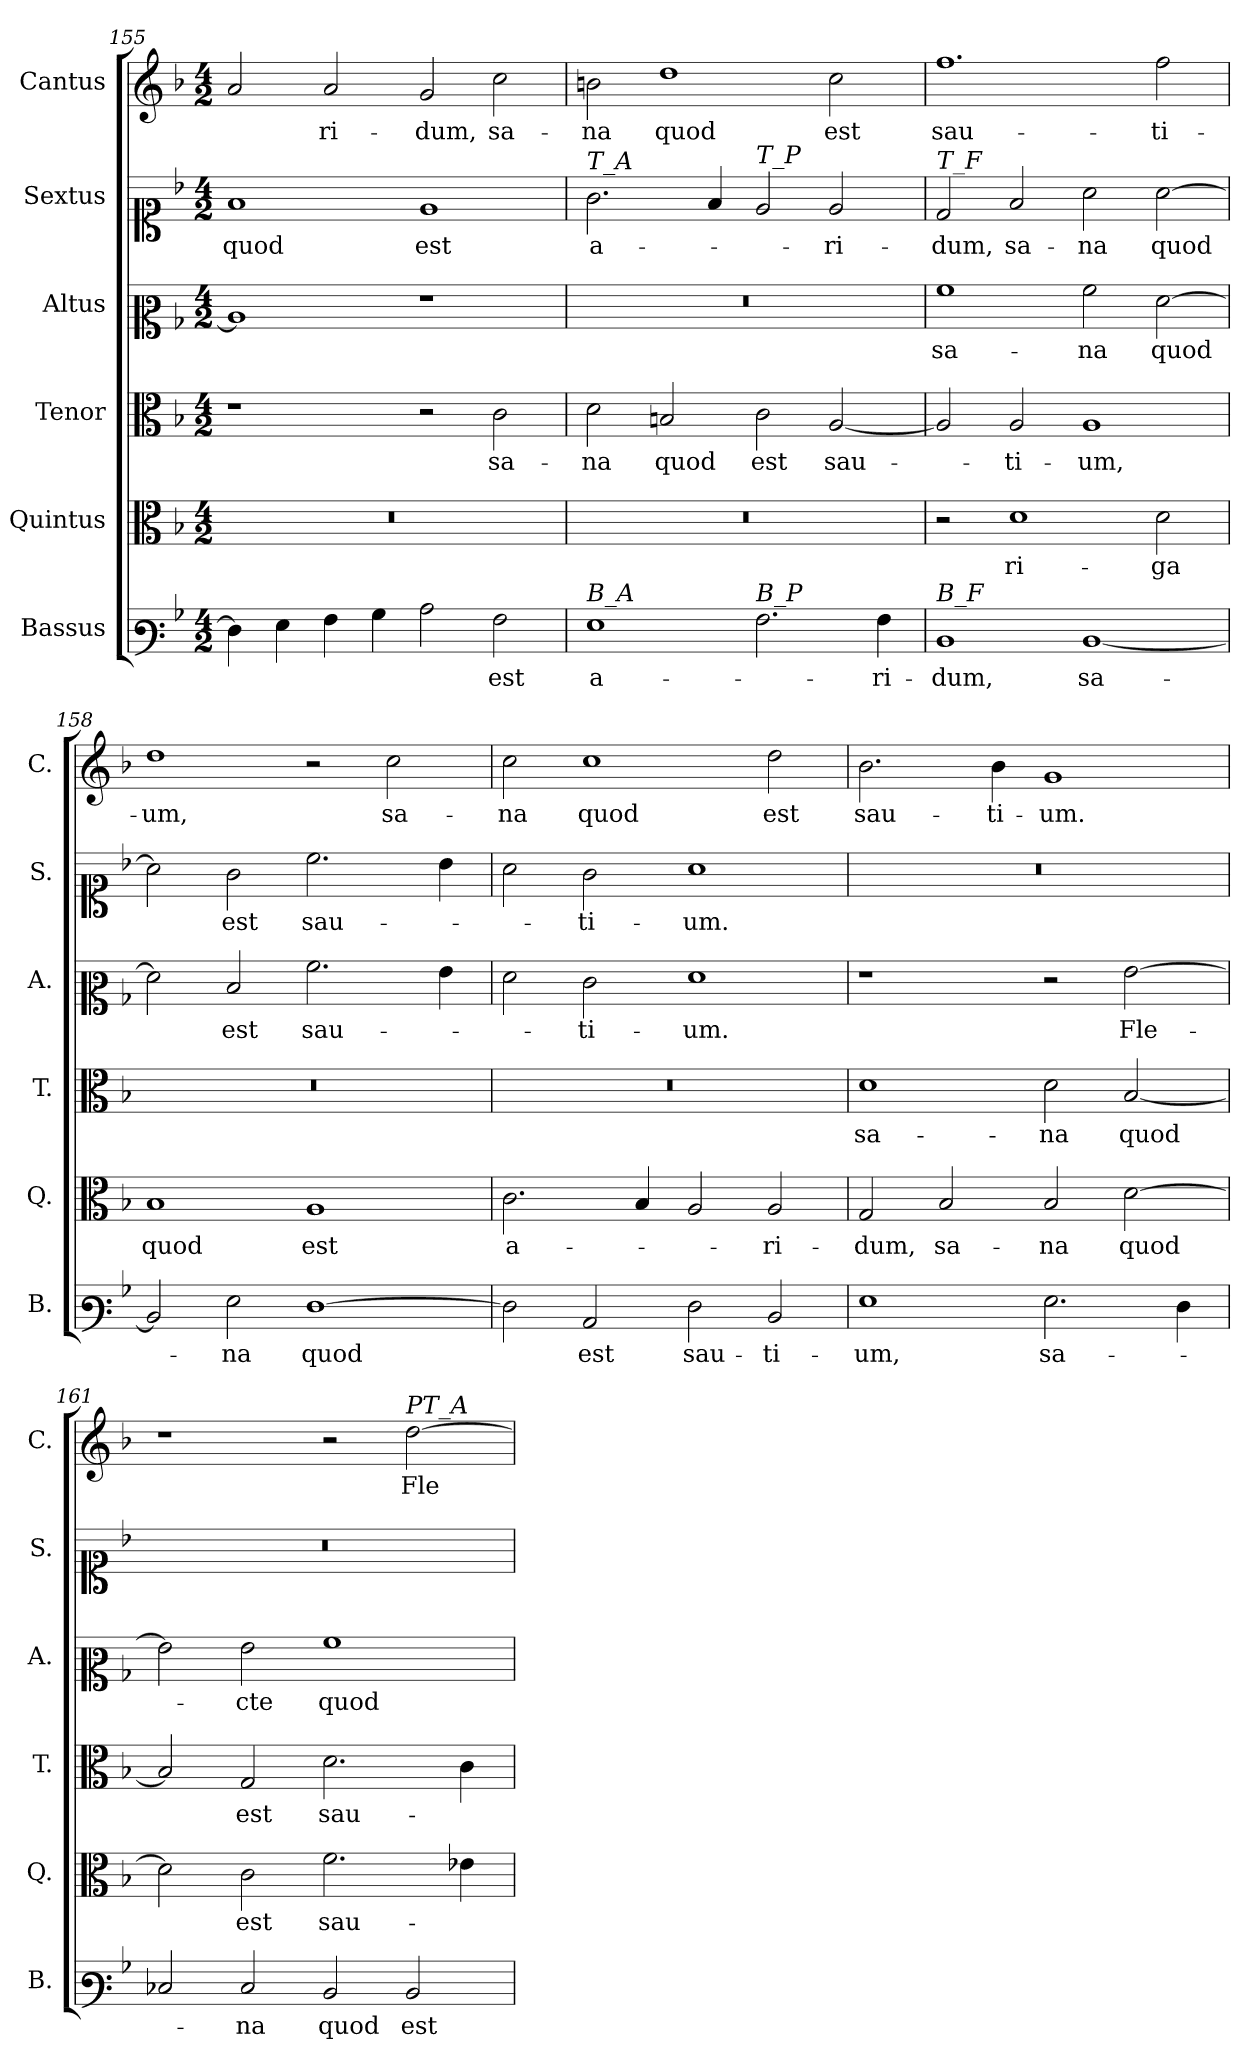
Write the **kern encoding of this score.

**kern	**text	**kern	**text	**kern	**text	**kern	**text	**kern	**text	**kern	**text
*part6	*part6	*part5	*part5	*part4	*part4	*part3	*part3	*part2	*part2	*part1	*part1
*staff6	*staff6	*staff5	*staff5	*staff4	*staff4	*staff3	*staff3	*staff2	*staff2	*staff1	*staff1
*I"Bassus	*	*I"Quintus	*	*I"Tenor	*	*I"Altus	*	*I"Sextus	*	*I"Cantus	*
*I'B.	*	*I'Q.	*	*I'T.	*	*I'A.	*	*I'S.	*	*I'C.	*
*clefF3	*	*clefC3	*	*clefC3	*	*clefC2	*	*clefC1	*	*clefG2	*
*k[b-]	*	*k[b-]	*	*k[b-]	*	*k[b-]	*	*k[b-]	*	*k[b-]	*
*M4/2	*	*M4/2	*	*M4/2	*	*M4/2	*	*M4/2	*	*M4/2	*
=155	=155	=155	=155	=155	=155	=155	=155	=155	=155	=155	=155
!	!	!	!	!	!	!	!	!	!LO:LY:b	!	!
4F\]	.	0r	.	1r	.	1c]	.	1f	quod	2a/	.
4G\	.	.	.	.	.	.	.	.	.	.	.
!	!	!	!	!	!	!	!	!	!	!	!LO:LY:b
4A\	.	.	.	.	.	.	.	.	.	2a/	-ri-
4B-\	.	.	.	.	.	.	.	.	.	.	.
!	!	!	!	!	!	!	!	!	!LO:LY:b	!	!LO:LY:b
2c\	.	.	.	2r	.	1r	.	1e	est	2g/	-dum,
!	!LO:LY:b	!	!	!	!LO:LY:b	!	!	!	!	!	!LO:LY:b
2A\	est	.	.	2c\	sa-	.	.	.	.	2cc\	sa-
=156	=156	=156	=156	=156	=156	=156	=156	=156	=156	=156	=156
!	!	!	!	!	!	!	!	!LO:TX:a:i:t=T_A	!	!	!
!LO:TX:a:i:t=B_A	!	!	!	!	!	!	!	!	!	!	!
!	!LO:LY:b	!	!	!	!LO:LY:b	!	!	!	!LO:LY:b	!	!LO:LY:b
1G	a-	0r	.	2d\	-na	0r	.	2.g\	a-	2bn\	-na
!	!	!	!	!	!LO:LY:b	!	!	!	!	!	!LO:LY:b
.	.	.	.	2Bn/	quod	.	.	.	.	1dd	quod
.	.	.	.	.	.	.	.	4f/	.	.	.
!	!	!	!	!	!	!	!	!LO:TX:a:i:t=T_P	!	!	!
!LO:TX:a:i:t=B_P	!	!	!	!	!	!	!	!	!	!	!
!	!	!	!	!	!LO:LY:b	!	!	!	!	!	!
2.A\	.	.	.	2c\	est	.	.	2e/	.	.	.
!	!	!	!	!	!LO:LY:b	!	!	!	!LO:LY:b	!	!LO:LY:b
.	.	.	.	[2A/	sau-	.	.	2e/	-ri-	2cc\	est
!	!LO:LY:b	!	!	!	!	!	!	!	!	!	!
4A\	-ri-	.	.	.	.	.	.	.	.	.	.
=157	=157	=157	=157	=157	=157	=157	=157	=157	=157	=157	=157
!	!	!	!	!	!	!	!	!LO:TX:a:i:t=T_F	!	!	!
!LO:TX:a:i:t=B_F	!	!	!	!	!	!	!	!	!	!	!
!	!LO:LY:b	!	!	!	!	!	!LO:LY:b	!	!LO:LY:b	!	!LO:LY:b
1D	-dum,	2r	.	2A/]	.	1a	sa-	2d/	-dum,	1.ff	sau-
!	!	!	!LO:LY:b	!	!LO:LY:b	!	!	!	!LO:LY:b	!	!
.	.	1d	ri-	2A/	-ti-	.	.	2f/	sa-	.	.
!	!LO:LY:b	!	!	!	!LO:LY:b	!	!LO:LY:b	!	!LO:LY:b	!	!
[1D	sa-	.	.	1A	-um,	2a\	-na	2a\	-na	.	.
!	!	!	!LO:LY:b	!	!	!	!LO:LY:b	!	!LO:LY:b	!	!LO:LY:b
.	.	2d\	-ga	.	.	[2f\	quod	[2a\	quod	2ff\	-ti-
=158	=158	=158	=158	=158	=158	=158	=158	=158	=158	=158	=158
!	!	!	!LO:LY:b	!	!	!	!	!	!	!	!LO:LY:b
2D/]	.	1B-	quod	0r	.	2f\]	.	2a\]	.	1dd	-um,
!	!LO:LY:b	!	!	!	!	!	!LO:LY:b	!	!LO:LY:b	!	!
2G\	-na	.	.	.	.	2d/	est	2g\	est	.	.
!	!LO:LY:b	!	!LO:LY:b	!	!	!	!LO:LY:b	!	!LO:LY:b	!	!
[1F	quod	1A	est	.	.	2.a\	sau-	2.cc\	sau-	2r	.
!	!	!	!	!	!	!	!	!	!	!	!LO:LY:b
.	.	.	.	.	.	.	.	.	.	2cc\	sa-
.	.	.	.	.	.	4g\	.	4b-\	.	.	.
=159	=159	=159	=159	=159	=159	=159	=159	=159	=159	=159	=159
!	!	!	!LO:LY:b	!	!	!	!	!	!	!	!LO:LY:b
2F\]	.	2.c\	a-	0r	.	2f\	.	2a\	.	2cc\	-na
!	!LO:LY:b	!	!	!	!	!	!LO:LY:b	!	!LO:LY:b	!	!LO:LY:b
2C/	est	.	.	.	.	2e\	-ti-	2g\	-ti-	1cc	quod
.	.	4B-/	.	.	.	.	.	.	.	.	.
!	!LO:LY:b	!	!	!	!	!	!LO:LY:b	!	!LO:LY:b	!	!
2F\	sau-	2A/	.	.	.	1f	-um.	1a	-um.	.	.
!	!LO:LY:b	!	!LO:LY:b	!	!	!	!	!	!	!	!LO:LY:b
2D/	-ti-	2A/	-ri-	.	.	.	.	.	.	2dd\	est
=160	=160	=160	=160	=160	=160	=160	=160	=160	=160	=160	=160
!	!LO:LY:b	!	!LO:LY:b	!	!LO:LY:b	!	!	!	!	!	!LO:LY:b
1G	-um,	2G/	-dum,	1d	sa-	1r	.	0r	.	2.b-\	sau-
!	!	!	!LO:LY:b	!	!	!	!	!	!	!	!
.	.	2B-/	sa-	.	.	.	.	.	.	.	.
!	!	!	!	!	!	!	!	!	!	!	!LO:LY:b
.	.	.	.	.	.	.	.	.	.	4b-\	-ti-
!	!LO:LY:b	!	!LO:LY:b	!	!LO:LY:b	!	!	!	!	!	!LO:LY:b
2.G\	sa-	2B-/	-na	2d\	-na	2r	.	.	.	1g	-um.
!	!	!	!LO:LY:b	!	!LO:LY:b	!	!LO:LY:b	!	!	!	!
.	.	[2d\	quod	[2B-/	quod	[2g\	Fle-	.	.	.	.
4F\	.	.	.	.	.	.	.	.	.	.	.
=161	=161	=161	=161	=161	=161	=161	=161	=161	=161	=161	=161
2E-X/	.	2d\]	.	2B-/]	.	2g\]	.	0r	.	1r	.
!	!LO:LY:b	!	!LO:LY:b	!	!LO:LY:b	!	!LO:LY:b	!	!	!	!
2E-/	na	2c\	est	2G/	est	2g\	-cte	.	.	.	.
!	!LO:LY:b	!	!LO:LY:b	!	!LO:LY:b	!	!LO:LY:b	!	!	!	!
2D/	quod	2.f\	sau-	2.d\	sau-	1a	quod	.	.	2r	.
!	!	!	!	!	!	!	!	!	!	!LO:TX:a:i:t=PT_A	!
!	!LO:LY:b	!	!	!	!	!	!	!	!	!	!LO:LY:b
2D/	est	.	.	.	.	.	.	.	.	[2dd\	Fle-
.	.	4e-X\	.	4c\	.	.	.	.	.	.	.
=	=	=	=	=	=	=	=	=	=	=	=
*-	*-	*-	*-	*-	*-	*-	*-	*-	*-	*-	*-
